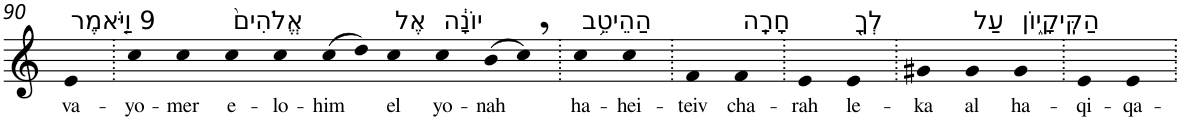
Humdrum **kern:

**kern	**text
*part1	*part1
*staff1	*staff1
*I"Piano	*
*I'Pno	*
!!LO:PB:g=z
*clefG2	*
*k[]	*
=90	=90
!LO:TX:a:t=9 וַיֹּ֤אמֶר	!
!	!LO:LY:b
4e	va-
=91.	=91.
!	!LO:LY:b
4cc	-yo-
!	!LO:LY:b
4cc	-mer
!LO:TX:a:t=אֱלֹהִים֙	!
!	!LO:LY:b
4cc	e-
!	!LO:LY:b
4cc	-lo-
!	!LO:LY:b
(>8cc	-him
8dd)	.
!LO:TX:a:t=אֶל	!
!	!LO:LY:b
4cc	el
!LO:TX:a:t=יוֹנָ֔ה	!
!	!LO:LY:b
4cc	yo-
!	!LO:LY:b
(>8b	-nah
8cc,)	.
=92.	=92.
!LO:TX:a:t=הַהֵיטֵ֥ב	!
!	!LO:LY:b
4cc	ha-
!	!LO:LY:b
4cc	-hei-
=93.	=93.
!	!LO:LY:b
4f	-teiv
!LO:TX:a:t=חָרָֽה	!
!	!LO:LY:b
4f	cha-
=94.	=94.
!	!LO:LY:b
4e	-rah
!LO:TX:a:t=לְךָ֖	!
!	!LO:LY:b
4e	le-
=95.	=95.
!	!LO:LY:b
4g#X	-ka
!LO:TX:a:t=עַל	!
!	!LO:LY:b
4g#	al
!LO:TX:a:t=הַקִּֽיקָי֑וֹן	!
!	!LO:LY:b
4g#	ha-
=96.	=96.
!	!LO:LY:b
4e	-qi-
!	!LO:LY:b
4e	-qa-
=.	=.
*-	*-
